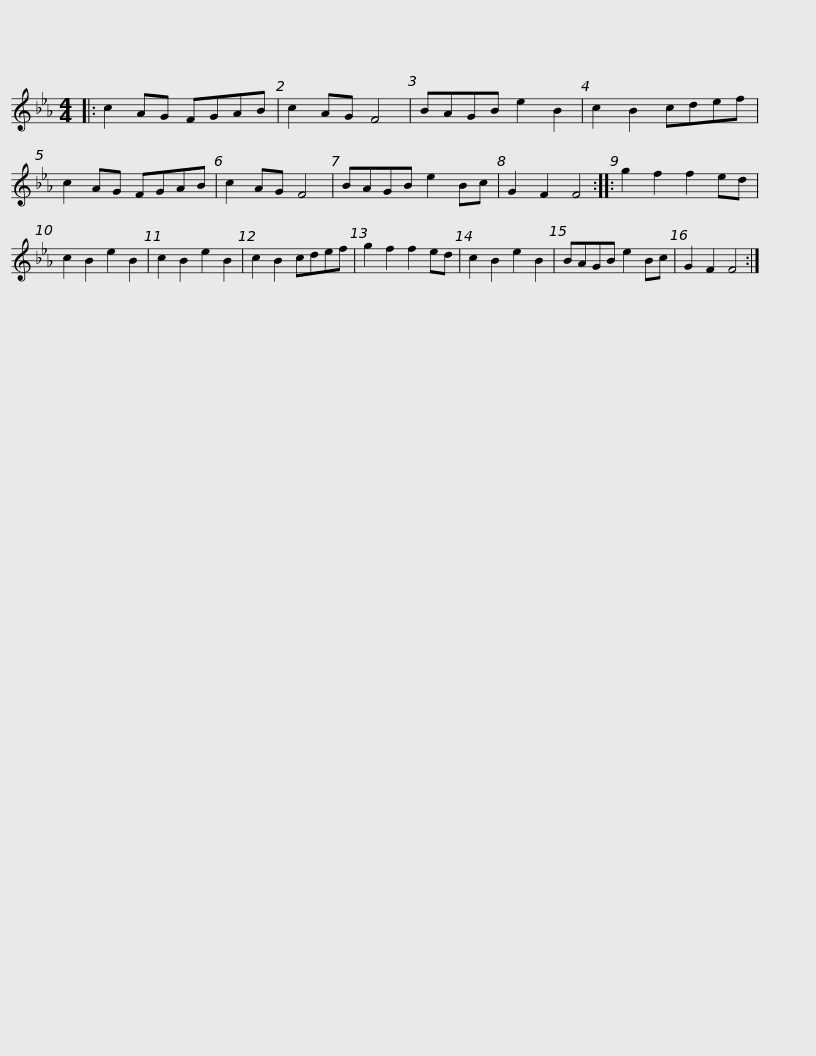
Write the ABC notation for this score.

X:1
L:1/8
M:4/4
I:linebreak $
K:Eb
V:1 treble
V:1
|: c2 AG FGAB | c2 AG F4 | BAGB e2 B2 | c2 B2 cdef | c2 AG FGAB | %5
 c2 AG F4 | BAGB e2 Bc |$ G2 F2 F4 :: g2 f2 f2 ed | c2 B2 e2 B2 | %10
 c2 B2 e2 B2 | c2 B2 cdef | g2 f2 f2 ed | c2 B2 e2 B2 | BAGB e2 Bc |$ %15
 G2 F2 F4 :| %16
